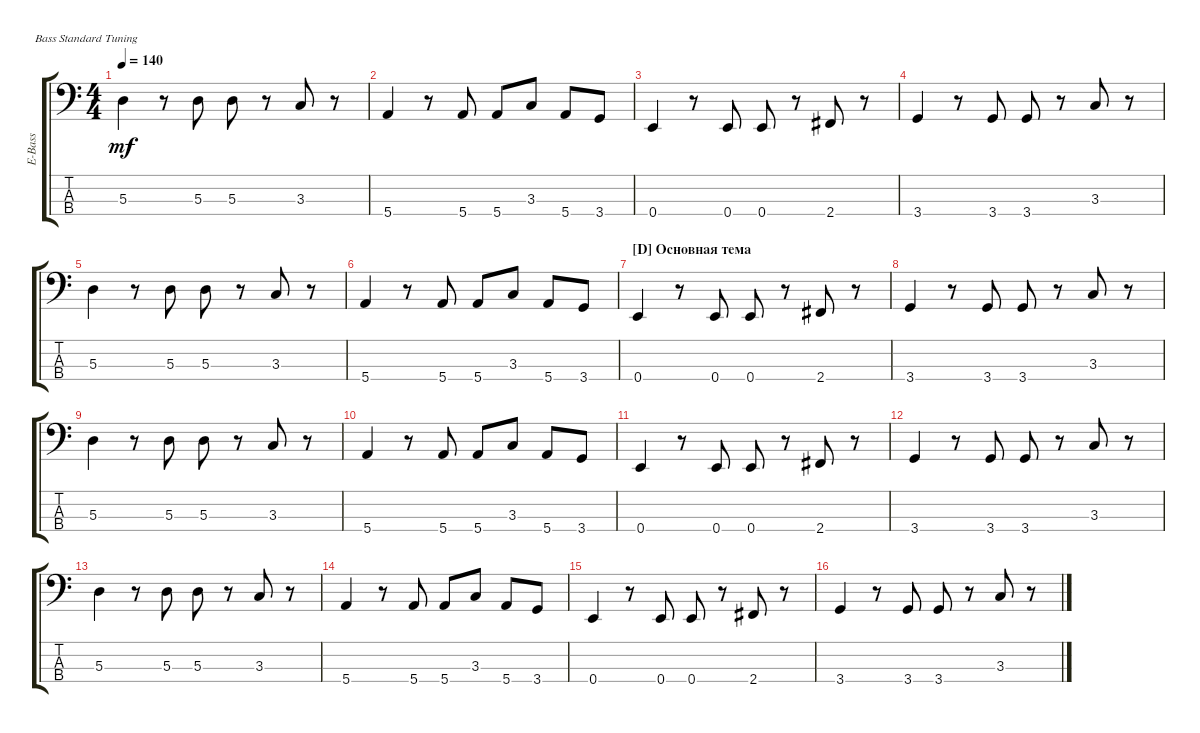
\track ("Electric Bass" "E-Bass") {instrument electricbassfinger}
\staff {score tabs}
\tuning (G2 D2 A1 E1)
\ts (4 4)
\tempo 140
\clef f4
\scale
0.333333
\ks c
5.3.4{dy mf} r.8 5.3.8 5.3.8 r.8 3.3.8 r.8 |
\scale
0.333333 5.4.4 r.8 5.4.8 5.4.8 3.3.8 5.4.8 3.4.8 |
\scale
0.333333 0.4.4 r.8 0.4.8 0.4.8 r.8 2.4.8 r.8 |
\scale
0.333333 3.4.4 r.8 3.4.8 3.4.8 r.8 3.3.8 r.8 |
\scale
0.333333 5.3.4 r.8 5.3.8 5.3.8 r.8 3.3.8 r.8 |
\scale
0.333333 5.4.4 r.8 5.4.8 5.4.8 3.3.8 5.4.8 3.4.8 |
\section ("D" "Основная тема")
\scale
0.333333 0.4.4 r.8 0.4.8 0.4.8 r.8 2.4.8 r.8 |
\scale
0.333333 3.4.4 r.8 3.4.8 3.4.8 r.8 3.3.8 r.8 |
\scale
0.333333 5.3.4 r.8 5.3.8 5.3.8 r.8 3.3.8 r.8 |
\scale
0.333333 5.4.4 r.8 5.4.8 5.4.8 3.3.8 5.4.8 3.4.8 |
\scale
0.333333 0.4.4 r.8 0.4.8 0.4.8 r.8 2.4.8 r.8 |
\scale
0.333333 3.4.4 r.8 3.4.8 3.4.8 r.8 3.3.8 r.8 |
\scale
0.333333 5.3.4 r.8 5.3.8 5.3.8 r.8 3.3.8 r.8 |
\scale
0.333333 5.4.4 r.8 5.4.8 5.4.8 3.3.8 5.4.8 3.4.8 |
\scale
0.333333 0.4.4 r.8 0.4.8 0.4.8 r.8 2.4.8 r.8 |
\scale
0.333333 3.4.4 r.8 3.4.8 3.4.8 r.8 3.3.8 r.8
